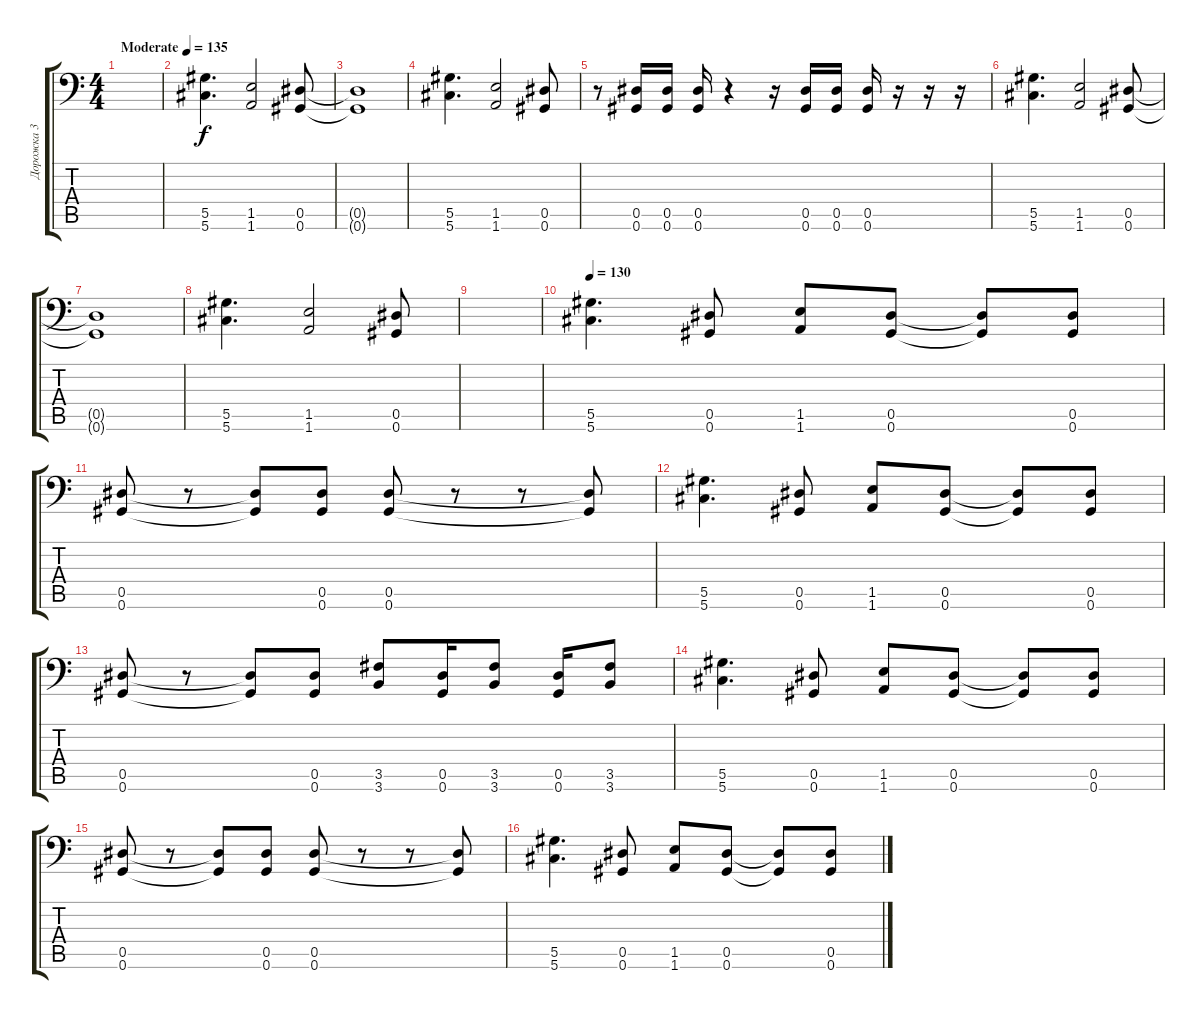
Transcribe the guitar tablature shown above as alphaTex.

\track ("Дорожка 3" "Дорожка 3") {instrument distortionguitar}
\staff {score tabs}
\tuning (Bb3 F3 Db3 Ab2 Eb2 Ab1) {hide}
\ts (4 4)
\tempo (135 "Moderate")
\tempo 131
\tempo (135 "Moderate")
\clef f4
\ks c
|
(5.5 5.6).4{d} (1.5 1.6).2 (0.5 0.6).8 |
(0.5{t} 0.6{t}).1 |
(5.5 5.6).4{d} (1.5 1.6).2 (0.5 0.6).8 |
r.8 (0.5 0.6).16 (0.5 0.6).16 (0.5 0.6).16 r.4 r.16 (0.5 0.6).16 (0.5 0.6).16 (0.5 0.6).16 r.16 r.16 r.16 |
(5.5 5.6).4{d} (1.5 1.6).2 (0.5 0.6).8 |
(0.5{t} 0.6{t}).1 |
(5.5 5.6).4{d} (1.5 1.6).2 (0.5 0.6).8 |
|
\tempo 130
(5.5 5.6).4{d} (0.5 0.6).8 (1.5 1.6).8 (0.5 0.6).8 (0.5{t} 0.6{t}).8 (0.5 0.6).8 |
(0.5 0.6).8 r.8 (0.5{t} 0.6{t}).8 (0.5 0.6).8 (0.5 0.6).8 r.8 r.8 (0.5{t} 0.6{t}).8 |
(5.5 5.6).4{d} (0.5 0.6).8 (1.5 1.6).8 (0.5 0.6).8 (0.5{t} 0.6{t}).8 (0.5 0.6).8 |
(0.5 0.6).8 r.8 (0.5{t} 0.6{t}).8 (0.5 0.6).8 (3.5 3.6).8 (0.5 0.6).16 (3.5 3.6).8 (0.5 0.6).16 (3.5 3.6).8 |
(5.5 5.6).4{d} (0.5 0.6).8 (1.5 1.6).8 (0.5 0.6).8 (0.5{t} 0.6{t}).8 (0.5 0.6).8 |
(0.5 0.6).8 r.8 (0.5{t} 0.6{t}).8 (0.5 0.6).8 (0.5 0.6).8 r.8 r.8 (0.5{t} 0.6{t}).8 |
(5.5 5.6).4{d} (0.5 0.6).8 (1.5 1.6).8 (0.5 0.6).8 (0.5{t} 0.6{t}).8 (0.5 0.6).8
